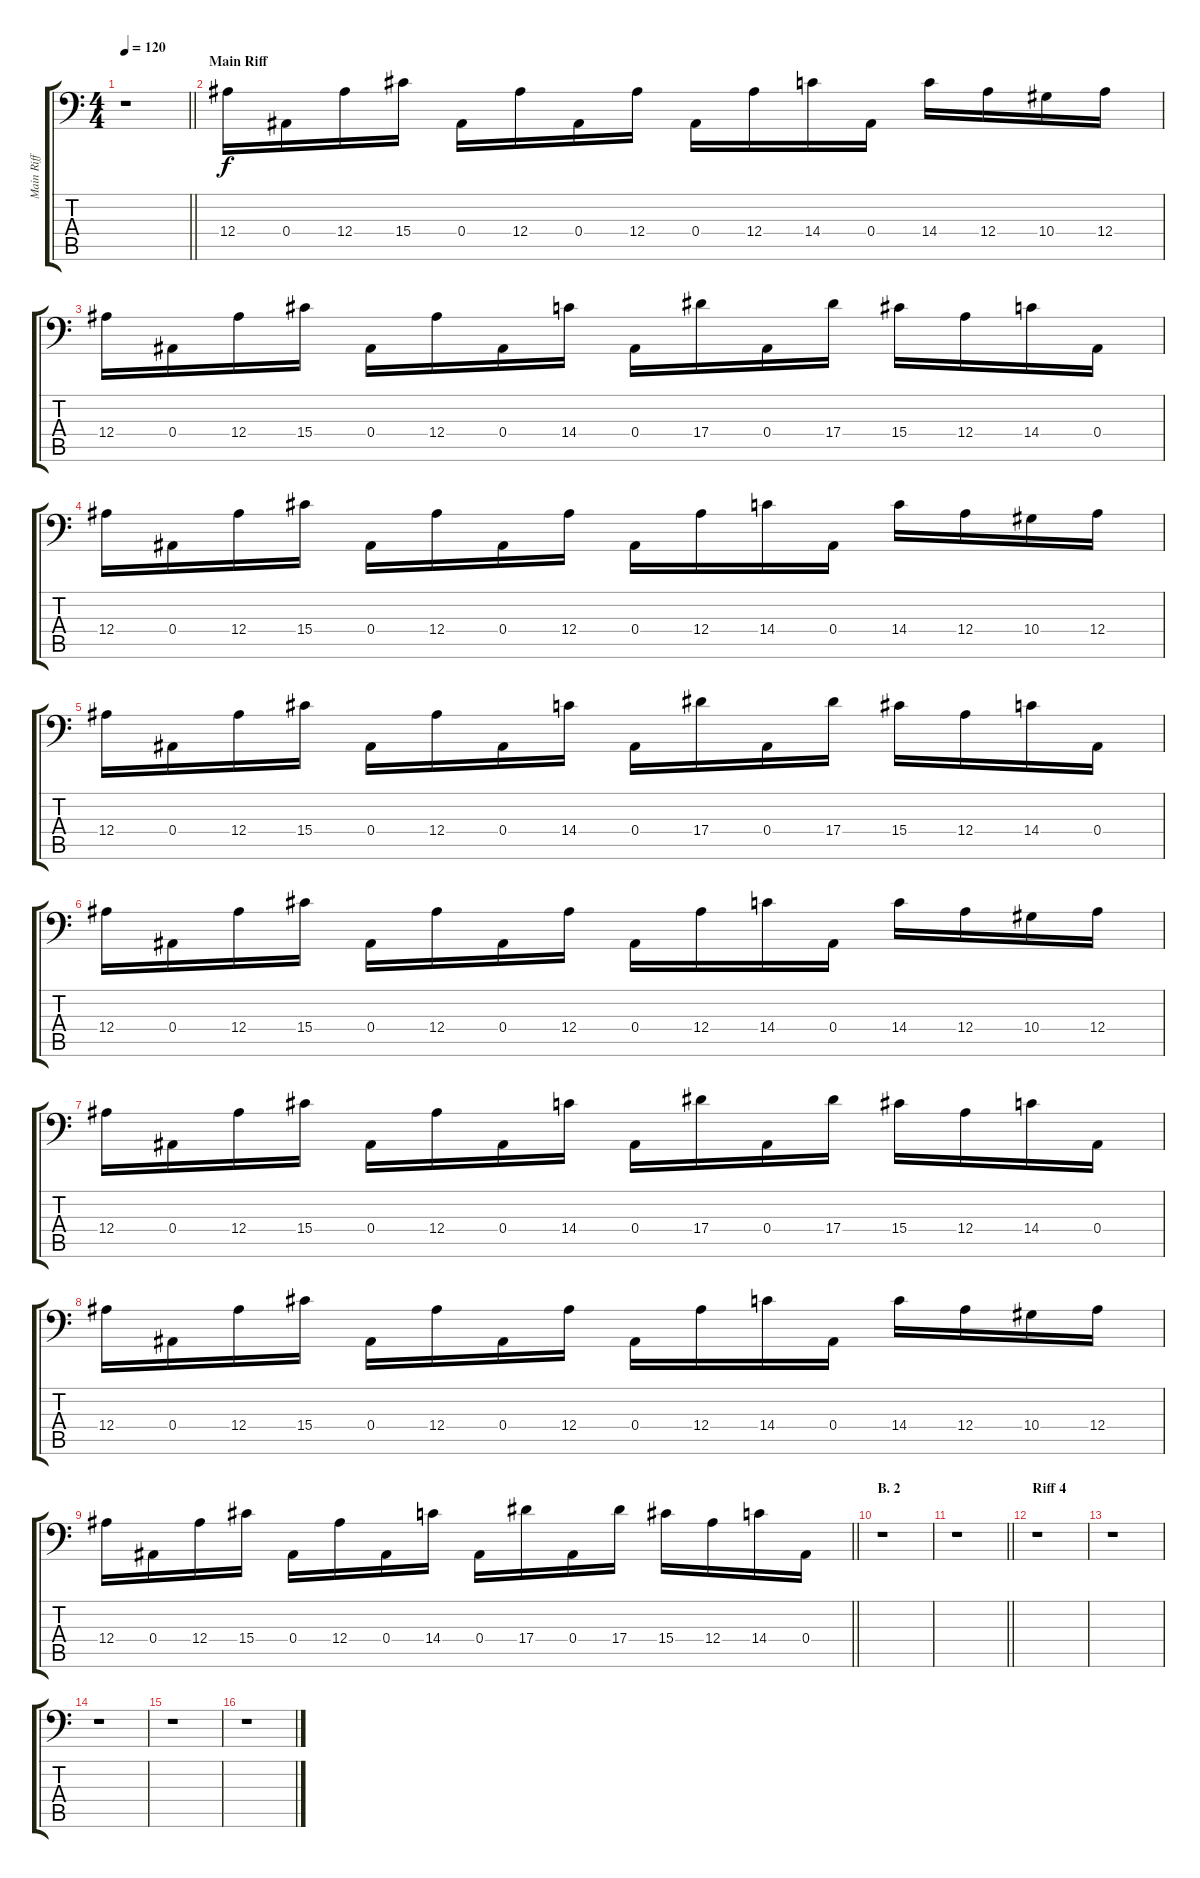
\track ("Main Riff 1" "Main Riff ") {instrument frenchhorn}
\staff {score tabs}
\tuning (C4 G3 Eb3 Bb2 F2 Bb1) {hide}
\ts (4 4)
\tempo 120
\clef f4
\barLineRight lightlight
\ks c
r.1{dy f} |
\section ("" "Main Riff")
12.4.16 0.4.16 12.4.16 15.4.16 0.4.16 12.4.16 0.4.16 12.4.16 0.4.16 12.4.16 14.4.16 0.4.16 14.4.16 12.4.16 10.4.16 12.4.16 |
12.4.16 0.4.16 12.4.16 15.4.16 0.4.16 12.4.16 0.4.16 14.4.16 0.4.16 17.4.16 0.4.16 17.4.16 15.4.16 12.4.16 14.4.16 0.4.16 |
12.4.16 0.4.16 12.4.16 15.4.16 0.4.16 12.4.16 0.4.16 12.4.16 0.4.16 12.4.16 14.4.16 0.4.16 14.4.16 12.4.16 10.4.16 12.4.16 |
12.4.16 0.4.16 12.4.16 15.4.16 0.4.16 12.4.16 0.4.16 14.4.16 0.4.16 17.4.16 0.4.16 17.4.16 15.4.16 12.4.16 14.4.16 0.4.16 |
12.4.16 0.4.16 12.4.16 15.4.16 0.4.16 12.4.16 0.4.16 12.4.16 0.4.16 12.4.16 14.4.16 0.4.16 14.4.16 12.4.16 10.4.16 12.4.16 |
12.4.16 0.4.16 12.4.16 15.4.16 0.4.16 12.4.16 0.4.16 14.4.16 0.4.16 17.4.16 0.4.16 17.4.16 15.4.16 12.4.16 14.4.16 0.4.16 |
12.4.16 0.4.16 12.4.16 15.4.16 0.4.16 12.4.16 0.4.16 12.4.16 0.4.16 12.4.16 14.4.16 0.4.16 14.4.16 12.4.16 10.4.16 12.4.16 |
\barLineRight lightlight
12.4.16 0.4.16 12.4.16 15.4.16 0.4.16 12.4.16 0.4.16 14.4.16 0.4.16 17.4.16 0.4.16 17.4.16 15.4.16 12.4.16 14.4.16 0.4.16 |
\section ("" "B. 2")
r.1 |
\barLineRight lightlight
r.1 |
\section ("" "Riff 4")
r.1 |
r.1 |
r.1 |
r.1 |
r.1
